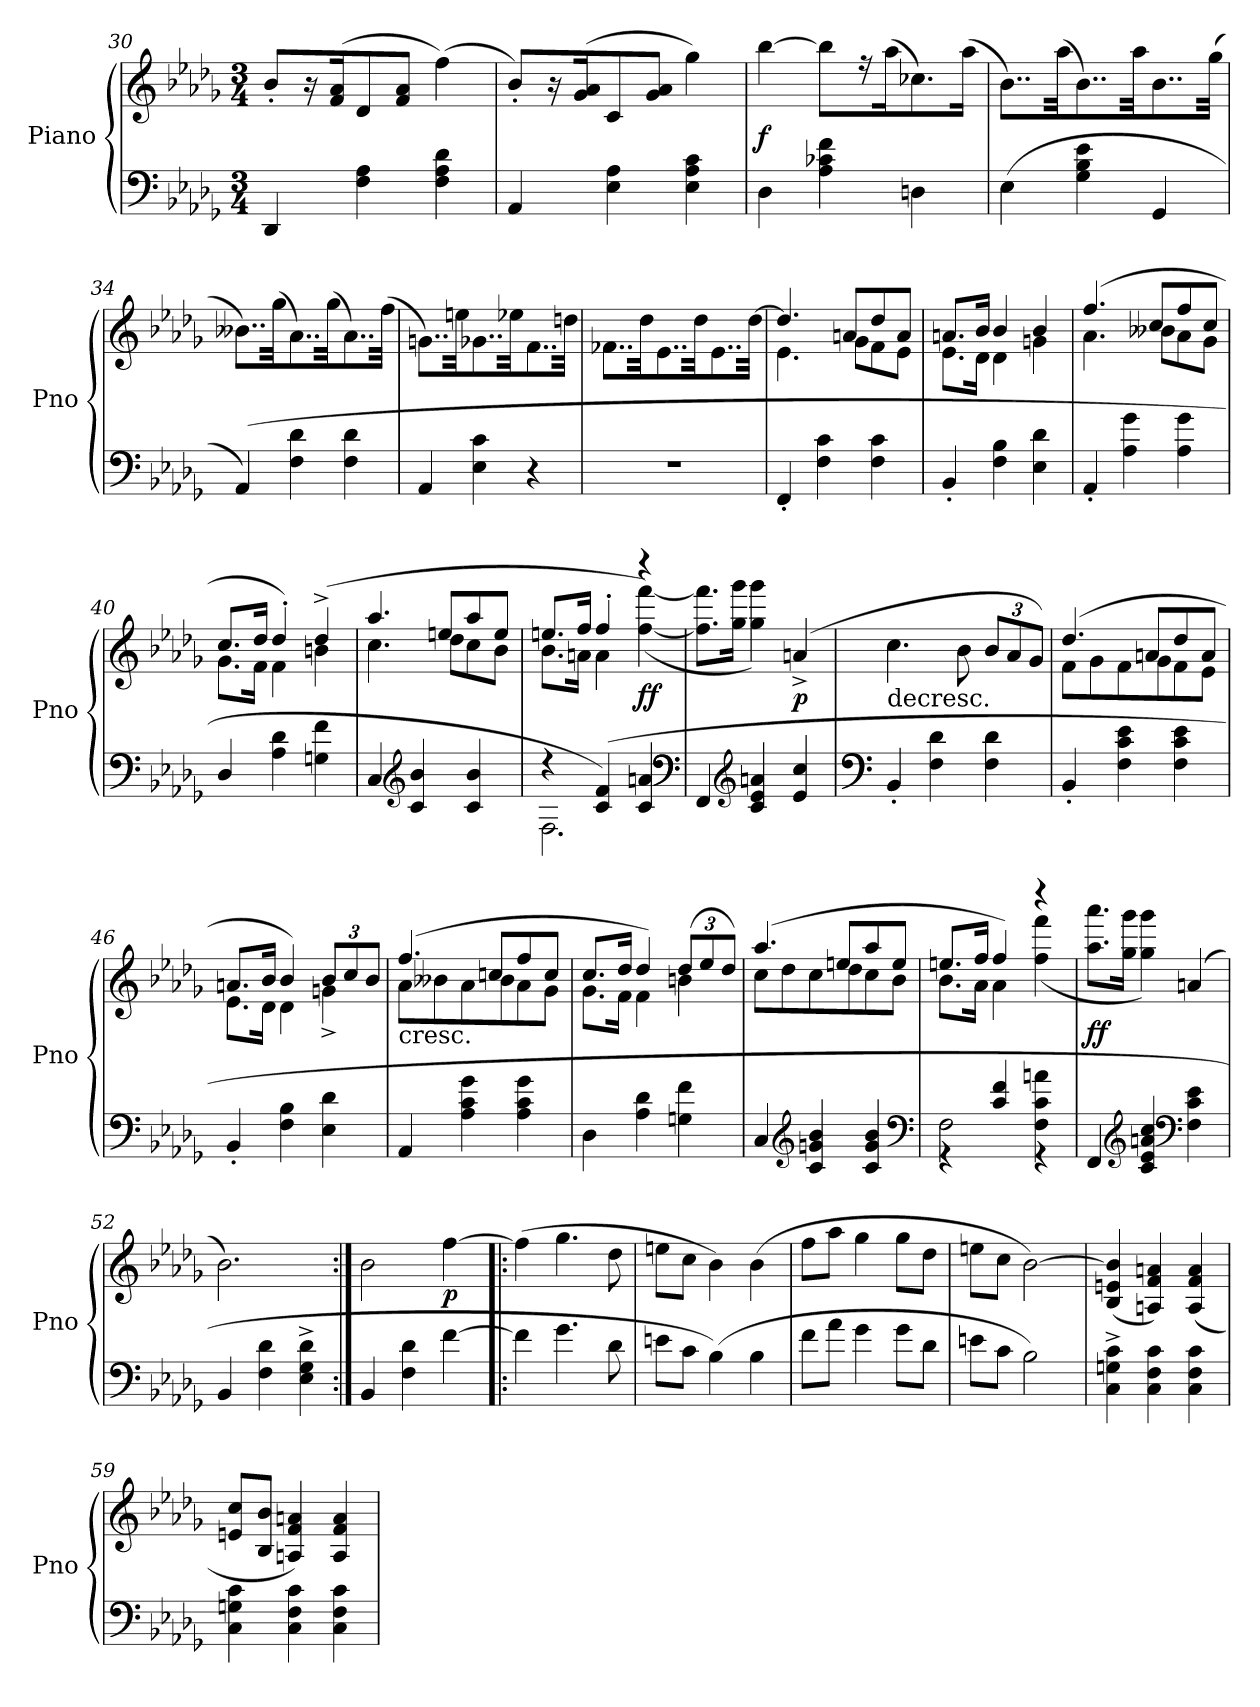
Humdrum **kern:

**kern	**kern	**dynam
*part1	*part1	*part1
*staff2	*staff1	*staff1/2
*I"Piano	*	*
*I'Pno	*	*
*clefF4	*clefG2	*
*k[b-e-a-d-g-]	*k[b-e-a-d-g-]	*
*b-:	*b-:	*
*M3/4	*M3/4	*
=30	=30	=30
4DD-/	8b-'/L	.
.	16r	.
.	(16f/ 16a-/K	.
4F\ 4A-\	8d-/	.
.	8f/ 8a-/J	.
4F\ 4A-\ 4d-\	(4ff\)	.
=31	=31	=31
4AA-/	8b-'/L)	.
.	16r	.
.	(16g-/ 16a-/K	.
4E-\ 4A-\	8c/	.
.	8g-/ 8a-/J	.
4E-\ 4A-\ 4c\	4gg-\)	.
=32	=32	=32
4D-\	[4bb-\	f
4A-\ 4c-X\ 4f\	8bb-\L]	.
.	16r	.
.	(16aa-\K	.
4Dn\	8.cc-X\)	.
.	(16aa-\Jk	.
=33	=33	=33
(4E-\	8..b-\L)	.
.	(32aa-\KK	.
4G-\ 4B-\ 4e-\	8..b-\)	.
.	32aa-\KK	.
4GG-/	8..b-\	.
.	(32gg-\Jkk	.
=34	=34	=34
(4AA-/)	8..b--X\L)	.
.	(32gg-\KK	.
4F\ 4d-\	8..a-\)	.
.	(32gg-\KK	.
4F\ 4d-\	8..a-\)	.
.	(32ff\Jkk	.
=35	=35	=35
4AA-/	8..gn\L)	.
.	32een\KK	.
4E-\ 4c\	8..g-X\	.
.	32ee-X\KK	.
4r	8..f\	.
.	32ddn\Jkk	.
=36	=36	=36
2.r	8..f-X\L	.
.	32dd-\KK	.
.	8..e-\	.
.	32dd-\KK	.
.	8..e-\	.
.	[32dd-\Jkk	.
=37	=37	=37
*	*^	*
4FF'/	4.dd-/]	4.e-\	.
4F\ 4c\	.	.	.
.	8an/L	8g-\L	.
4F\ 4c\	8dd-/	8f\	.
.	8a/J	8e-\J	.
=38	=38	=38	=38
4BB-'/	8.an/L	8.e-\L	.
.	16b-/Jk	16d-\Jk	.
4F\ 4B-\	4b-/	4d-\	.
4E-\ 4d-\	4b-/	4gn\	.
=39	=39	=39	=39
4AA-'/	(4.ff/	4.a-\	.
4A-\ 4g-\	.	.	.
.	8cc/L	8b--X\L	.
4A-\ 4g-\	8ff/	8a-\	.
.	8cc/J	8g-\J	.
=40	=40	=40	=40
4D-/	8.cc/L	8.g-\L	.
.	16dd-/Jk	16f\Jk	.
4A-\ 4d-\	4dd-'/)	4f\	.
4Gn\ 4f\	(4dd-^/	4bn\	.
=41	=41	=41	=41
4C/	4.aa-/	4.cc\	.
*clefG2	*	*	*
4c/ 4b-/	.	.	.
.	8een/L	8dd-\L	.
4c/ 4b-/	8aa-/	8cc\	.
.	8ee/J	8b-\J	.
=42	=42	=42	=42
*^	*	*	*
4r	2.F\	8.een/L	8.b-\L	.
.	.	16ff/Jk	16an\Jk	.
(4c/ 4f/)	.	4ff'/	4a\	.
4c/ 4an/	.	4r	([4ff\ [4fff\)	ff
*v	*v	*	*	*
*	*v	*v	*
*clefF4	*	*
=43	=43	=43
4FF/	8.ff]\ 8.fff]\L	.
.	16gg-\ 16ggg-\Jk	.
*clefG2	*	*
4c/ 4e-/ 4an/	4gg-\ 4ggg-\)	.
4e-/ 4cc/	(4an^/	p
=44	=44	=44
*clefF4	*	*
!	!LO:TX:c:t=decresc.	!
4BB-'/	4.cc\	.
4F\ 4d-\	.	.
.	8b-\	.
4F\ 4d-\	12b-/L	.
.	12a-/	.
.	12g-/J)	.
=45	=45	=45
*	*^	*
4BB-'/	(4.dd-/	8f\L	.
.	.	8g-\	.
4F\ 4c\ 4e-\	.	8f\	.
.	8an/L	8g-\	.
4F\ 4c\ 4e-\	8dd-/	8f\	.
.	8a/J	8e-\J	.
=46	=46	=46	=46
4BB-'/	8.an/L	8.e-\L	.
.	16b-/Jk	16d-\Jk	.
4F\ 4B-\	4b-/)	4d-\	.
4E-\ 4d-\	12b-/L	4gn^\	.
.	12cc/	.	.
.	12b-/J	.	.
=47	=47	=47	=47
!	!LO:TX:c:t=cresc.	!	!
4AA-/	(4.ff/	8a-\L	.
.	.	8b--X\	.
4A-\ 4c\ 4g-\	.	8a-\	.
.	8ccn/L	8b--\	.
4A-\ 4c\ 4g-\	8ff/	8a-\	.
.	8cc/J	8g-\J	.
=48	=48	=48	=48
4D-\	8.cc/L	8.g-\L	.
.	16dd-/Jk	16f\Jk	.
4A-\ 4d-\	4dd-/)	4f\	.
4Gn\ 4f\	(12dd-/L	4bn\	.
.	12ee-/	.	.
.	12dd-/J)	.	.
=49	=49	=49	=49
4C/	(4.aa-/	8cc\L	.
.	.	8dd-\	.
*clefG2	*	*	*
4c/ 4gn/ 4b-/	.	8cc\	.
.	8een/L	8dd-\	.
4c/ 4g/ 4b-/	8aa-/	8cc\	.
.	8ee/J	8b-\J	.
*clefF4	*	*	*
=50	=50	=50	=50
*^	*	*	*
2F\	4r	8.een/L	8.b-\L	.
.	.	16ff/Jk	16a-\Jk	.
.	4c/ 4f/	4ff/)	4a-\	.
4F\ 4c\ 4an\	4r	4r	(4ff\ 4fff\	.
*v	*v	*	*	*
*	*v	*v	*
=51	=51	=51
4FF/	8.aa-\ 8.aaa-\L	ff
.	16gg-\ 16ggg-\Jk	.
*clefG2	*	*
4c/ 4e-/ 4an/ 4cc/	4gg-\ 4ggg-\)	.
*clefF4	*	*
4F\ 4c\ 4e-\	(4an/	.
=52	=52	=52
4BB-/	2.b-\)	.
4F\ 4d-\	.	.
4E-^\ 4G-^\ 4d-^\	.	.
=53:|!	=53:|!	=53:|!
4BB-/	2b-\	.
4F\ 4d-\	.	.
[4f\	[4ff\	p
=54!|:	=54!|:	=54!|:
4f\]	(4ff\]	.
4.g-\	4.gg-\	.
8d-\	8dd-\	.
=55	=55	=55
8en\L	8een\L	.
8c\J	8cc\J	.
(4B-\)	4b-\)	.
4B-\	(4b-\	.
=56	=56	=56
8f\L	8ff\L	.
8a-\J	8aa-\J	.
4g-\	4gg-\	.
8g-\L	8gg-\L	.
8d-\J	8dd-\J	.
=57	=57	=57
8en\L	8een\L	.
8c\J	8cc\J	.
2B-\)	[2b-\)	.
=58	=58	=58
4C^\ 4Gn^\ 4c^\	(4B-/ 4en/ 4b-]/	.
4C\ 4F\ 4c\	4An/ 4f/ 4an/)	.
4C\ 4F\ 4c\	(4A/ 4f/ 4a/	.
=59	=59	=59
4C\ 4Gn\ 4c\	8en/ 8cc/L	.
.	8B-/ 8b-/J	.
4C\ 4F\ 4c\	4An/ 4f/ 4an/)	.
4C\ 4F\ 4c\	4A/ 4f/ 4a/	.
=	=	=
*-	*-	*-
